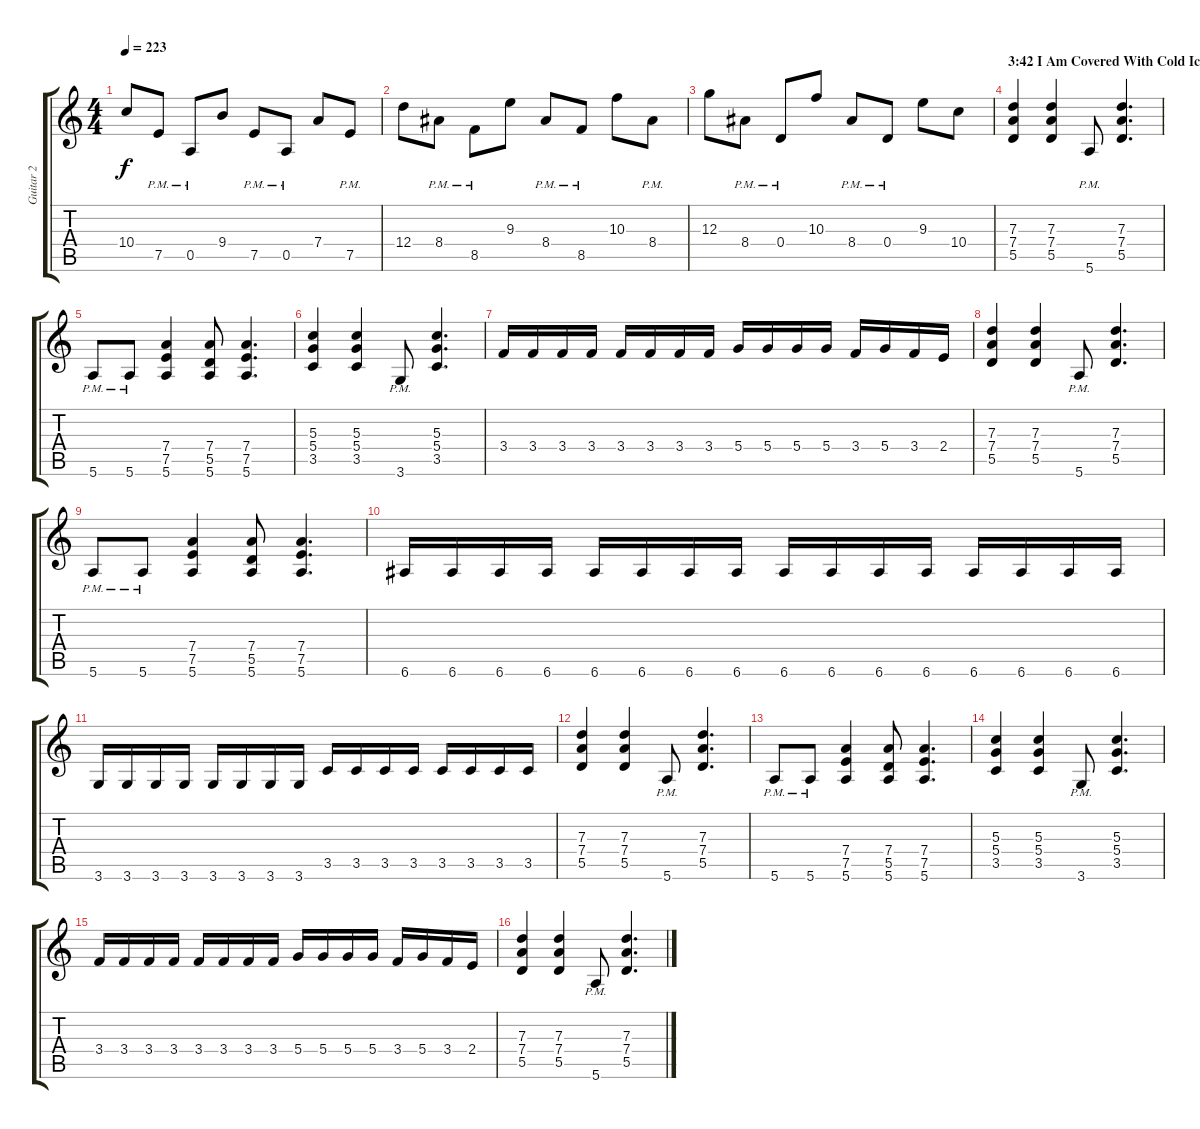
\track ("Guitar 2" "Guitar 2") {instrument distortionguitar}
\staff {score tabs}
\tuning (E4 B3 G3 D3 A2 E2) {hide}
\ts (4 4)
\tempo 223
\clef g2
\ks c
10.4.8{dy f} 7.5{pm}.8 0.5{pm}.8 9.4.8 7.5{pm}.8 0.5{pm}.8 7.4.8 7.5{pm}.8 |
12.4.8 8.4{pm}.8 8.5{pm}.8 9.3.8 8.4{pm}.8 8.5{pm}.8 10.3.8 8.4{pm}.8 |
12.3.8 8.4{pm}.8 0.4{pm}.8 10.3.8 8.4{pm}.8 0.4{pm}.8 9.3.8 10.4.8 |
\section ("" "3:42 I Am Covered With Cold Ice")
(7.3 7.4 5.5).4 (7.3 7.4 5.5).4 5.6{pm}.8 (7.3 7.4 5.5).4{d} |
5.6{pm}.8 5.6{pm}.8 (7.4 7.5 5.6).4 (7.4 5.5 5.6).8 (7.4 7.5 5.6).4{d} |
(5.3 5.4 3.5).4 (5.3 5.4 3.5).4 3.6{pm}.8 (5.3 5.4 3.5).4{d} |
3.4.16 3.4.16 3.4.16 3.4.16 3.4.16 3.4.16 3.4.16 3.4.16 5.4.16 5.4.16 5.4.16 5.4.16 3.4.16 5.4.16 3.4.16 2.4.16 |
(7.3 7.4 5.5).4 (7.3 7.4 5.5).4 5.6{pm}.8 (7.3 7.4 5.5).4{d} |
5.6{pm}.8 5.6{pm}.8 (7.4 7.5 5.6).4 (7.4 5.5 5.6).8 (7.4 7.5 5.6).4{d} |
6.6.16 6.6.16 6.6.16 6.6.16 6.6.16 6.6.16 6.6.16 6.6.16 6.6.16 6.6.16 6.6.16 6.6.16 6.6.16 6.6.16 6.6.16 6.6.16 |
3.6.16 3.6.16 3.6.16 3.6.16 3.6.16 3.6.16 3.6.16 3.6.16 3.5.16 3.5.16 3.5.16 3.5.16 3.5.16 3.5.16 3.5.16 3.5.16 |
(7.3 7.4 5.5).4 (7.3 7.4 5.5).4 5.6{pm}.8 (7.3 7.4 5.5).4{d} |
5.6{pm}.8 5.6{pm}.8 (7.4 7.5 5.6).4 (7.4 5.5 5.6).8 (7.4 7.5 5.6).4{d} |
(5.3 5.4 3.5).4 (5.3 5.4 3.5).4 3.6{pm}.8 (5.3 5.4 3.5).4{d} |
3.4.16 3.4.16 3.4.16 3.4.16 3.4.16 3.4.16 3.4.16 3.4.16 5.4.16 5.4.16 5.4.16 5.4.16 3.4.16 5.4.16 3.4.16 2.4.16 |
(7.3 7.4 5.5).4 (7.3 7.4 5.5).4 5.6{pm}.8 (7.3 7.4 5.5).4{d}
